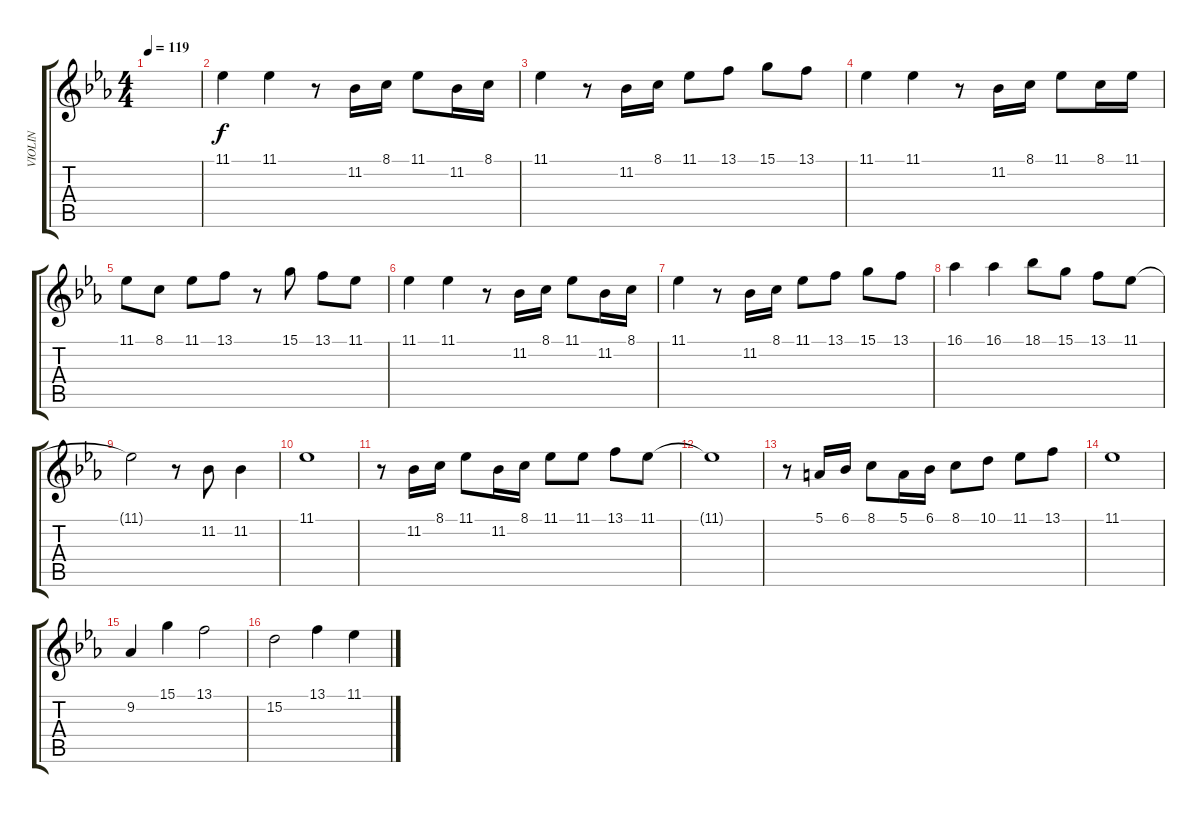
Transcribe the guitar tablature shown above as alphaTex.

\track ("VIOLIN" "VIOLIN") {instrument violin}
\staff {score tabs}
\tuning (E4 B3 G3 D3 A2 E2) {hide}
\ts (4 4)
\tempo 119
\clef g2
\ks eb
|
11.1.4 11.1.4 r.8 11.2.16 8.1.16 11.1.8 11.2.16 8.1.16 |
11.1.4 r.8 11.2.16 8.1.16 11.1.8 13.1.8 15.1.8 13.1.8 |
11.1.4 11.1.4 r.8 11.2.16 8.1.16 11.1.8 8.1.16 11.1.16 |
11.1.8 8.1.8 11.1.8 13.1.8 r.8 15.1.8 13.1.8 11.1.8 |
11.1.4 11.1.4 r.8 11.2.16 8.1.16 11.1.8 11.2.16 8.1.16 |
11.1.4 r.8 11.2.16 8.1.16 11.1.8 13.1.8 15.1.8 13.1.8 |
16.1.4 16.1.4 18.1.8 15.1.8 13.1.8 11.1.8 |
11.1{t}.2 r.8 11.2.8 11.2.4 |
11.1.1 |
r.8 11.2.16 8.1.16 11.1.8 11.2.16 8.1.16 11.1.8 11.1.8 13.1.8 11.1.8 |
11.1{t}.1 |
r.8 5.1.16 6.1.16 8.1.8 5.1.16 6.1.16 8.1.8 10.1.8 11.1.8 13.1.8 |
11.1.1 |
9.2.4 15.1.4 13.1.2 |
15.2.2 13.1.4 11.1.4
